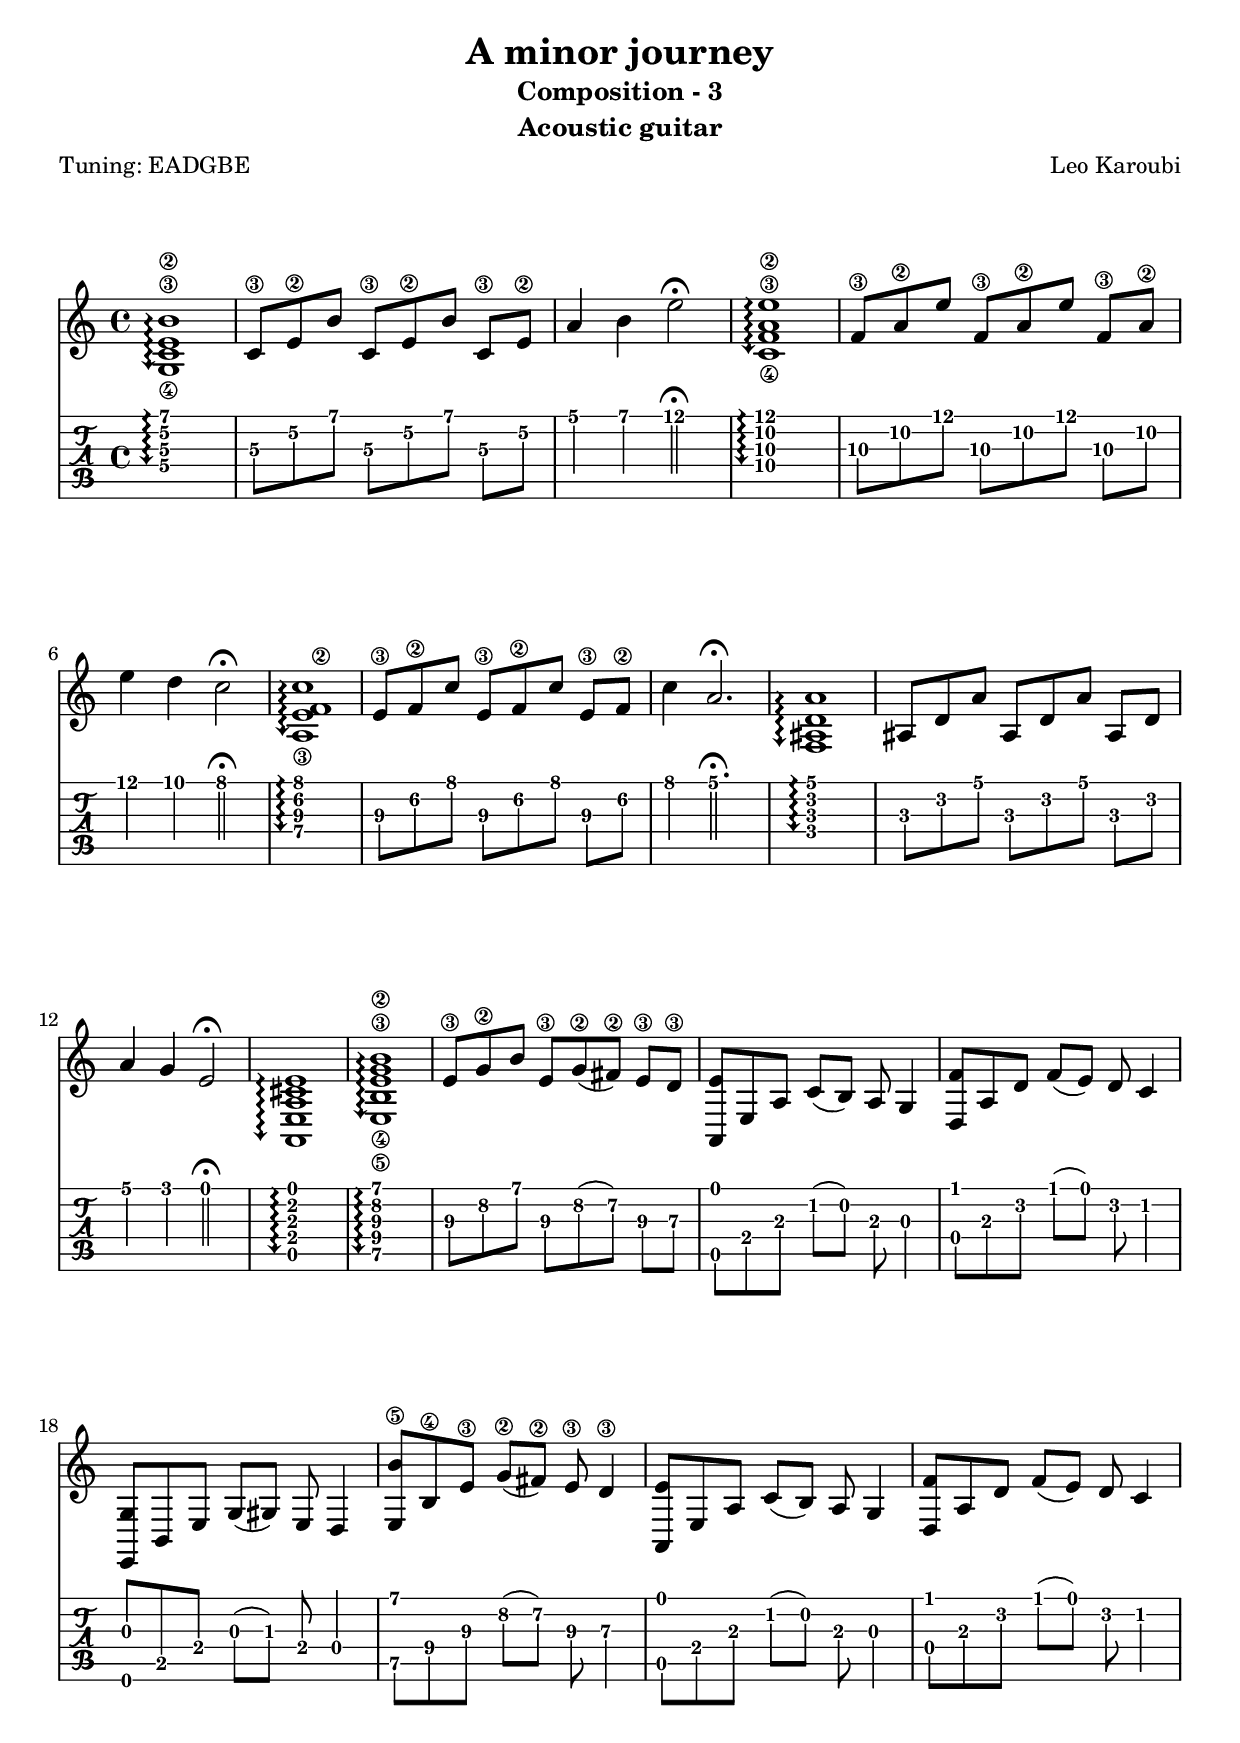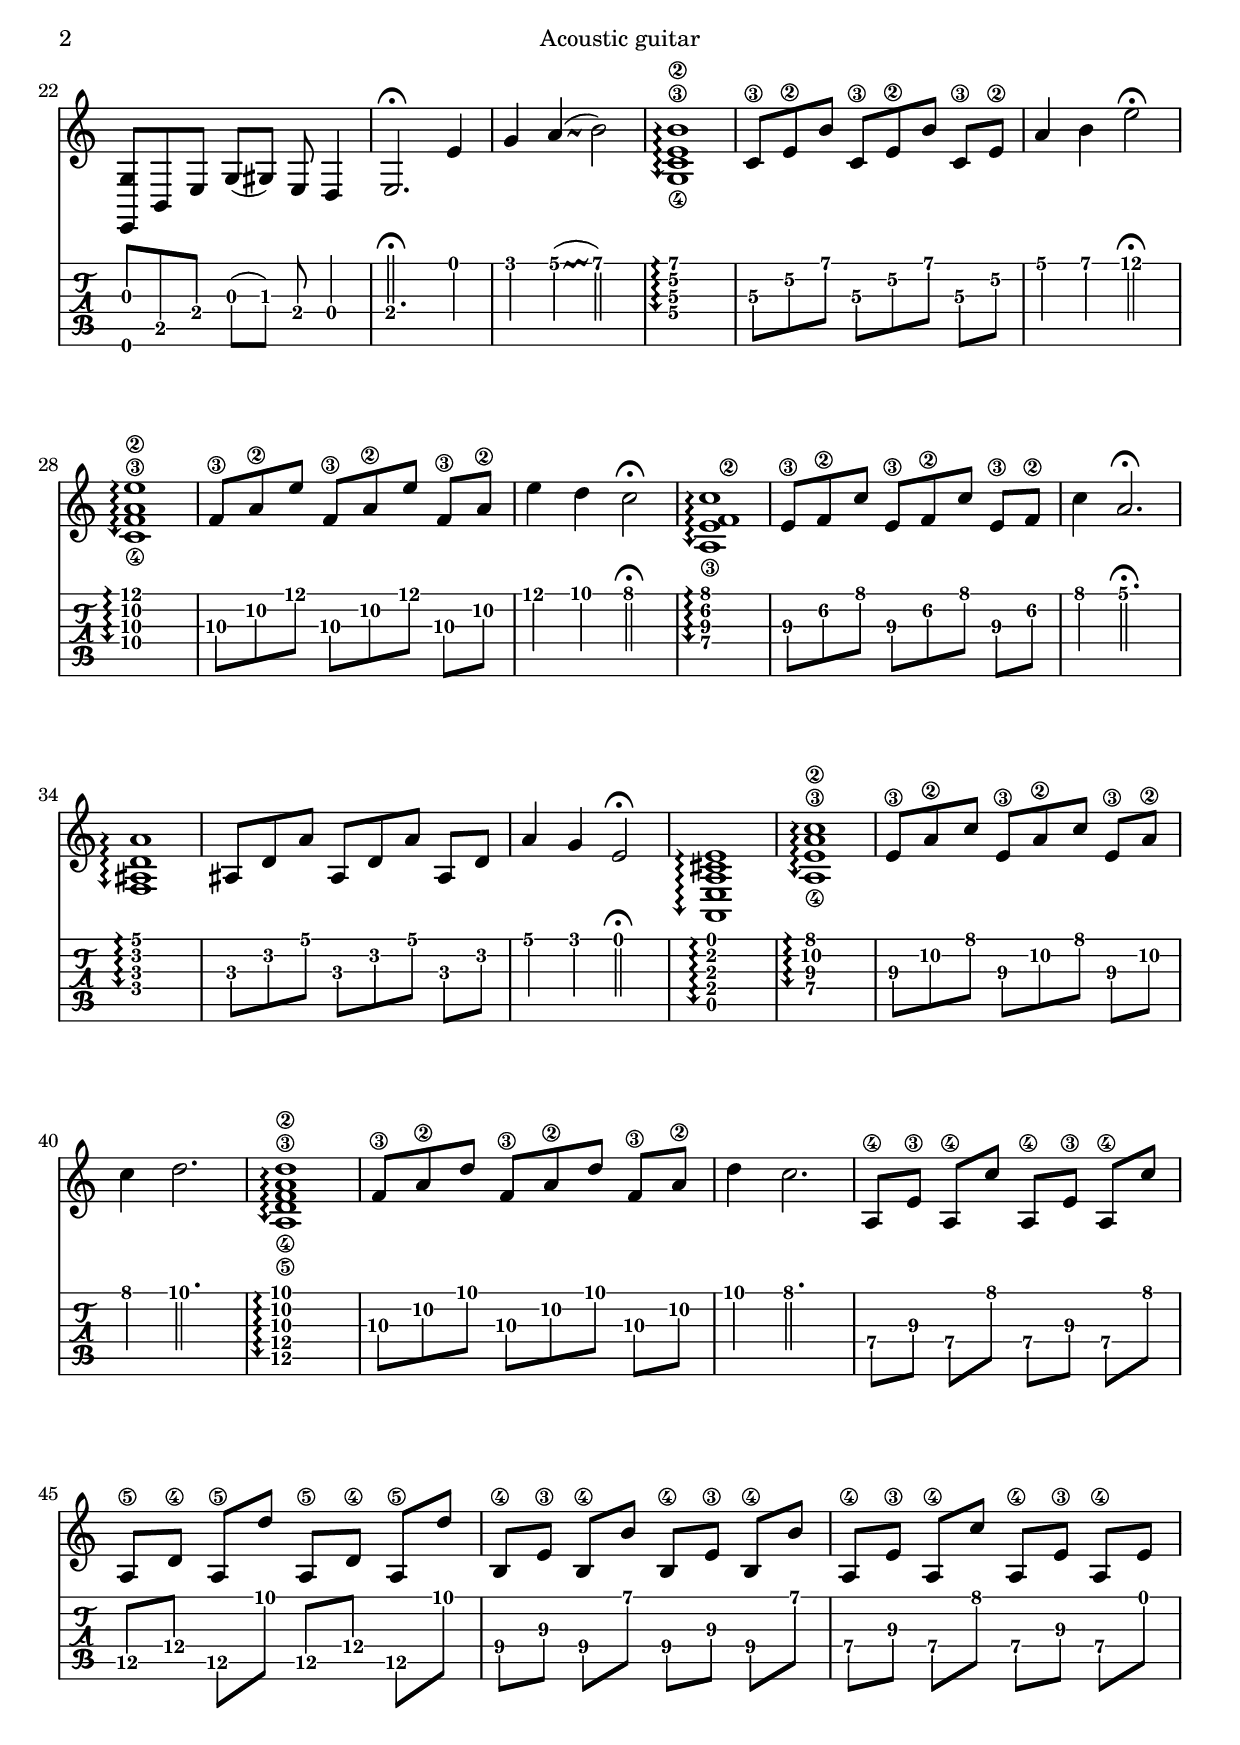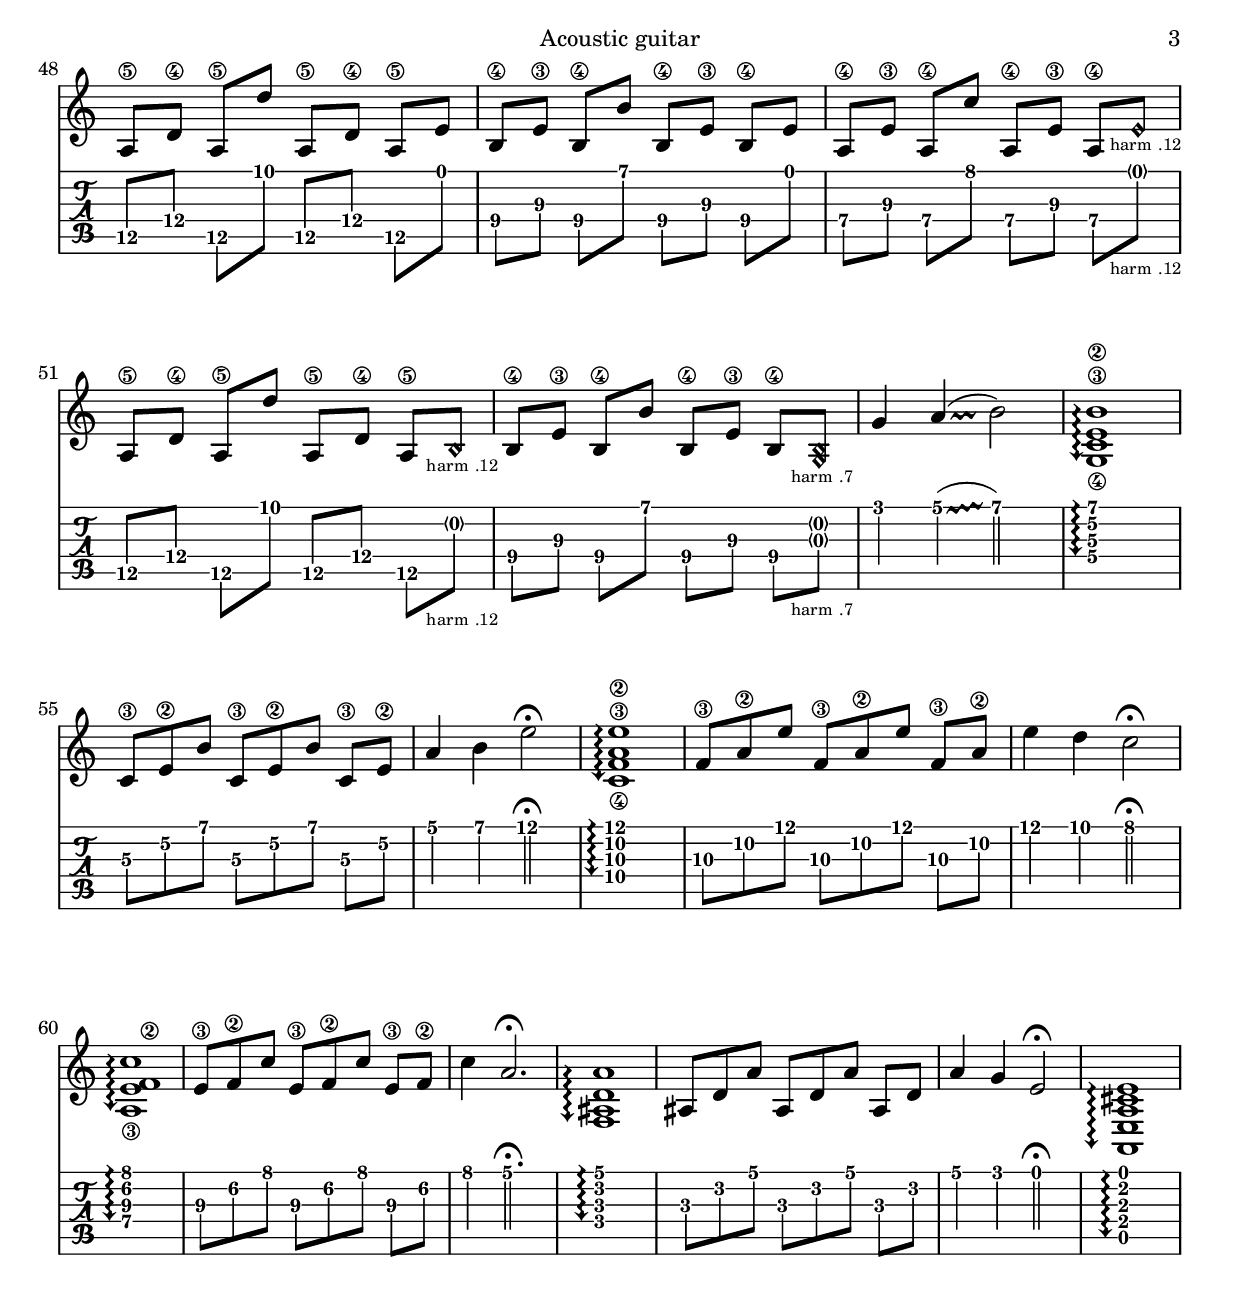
\version "2.22.1"
\include "english.ly"
\header {
  title = "A minor journey"
  subtitle = "Composition - 3"
  instrument = "Acoustic guitar"
  meter = "Tuning: EADGBE"
  arranger = "Leo Karoubi"
  % composer = "Leo Karoubi"
}

\layout { 
  indent = 0.0\cm 
  #(layout-set-staff-size 21)
  \context {
    \Score
    \override Glissando.thickness = #3
    \override Glissando.style = #'trill
    \override SpacingSpanner.common-shortest-duration = #(ly:make-moment 1/16)
  }
}

\markup { 
  \vspace #1
}

timeSign = 4/4
harmTwelveMarkup = -\markup { \center-align \abs-fontsize #8 { harm .12 }}
harmSevenMarkup = -\markup { \center-align \abs-fontsize #8 { harm .7 }}

rallentendo = -\markup { \abs-fontsize #10 { rallentendo }}

chorus = {
  \arpeggioArrowDown<g\4 c'\3 e'\2 b'>1\arpeggio | c'8\3[ e'\2 b'] c'8\3[ e'\2 b'] c'8\3[ e'\2] | a'4 b'4 e''2\fermata |
  \arpeggioArrowDown<c'\4 f'\3 a'\2 e''>1\arpeggio | f'8\3[a'\2 e''] f'8\3[a'\2 e''] f'8\3[a'\2] | e''4 d''4 c''2\fermata |
  \arpeggioArrowDown<a e'\3 f'\2 c''>1\arpeggio | e'8\3[ f'\2 c''] e'8\3[ f'\2 c''] e'8\3[ f'\2] | c''4 a'2.\fermata | 
  \arpeggioArrowDown<f a-sharp d' a'>1\arpeggio | a-sharp8[ d' a'] a-sharp8[ d' a'] a-sharp8[ d'] | a'4 g'4 e'2\fermata |
  \arpeggioArrowDown<a, e a c-sharp' e'>1\arpeggio
}

first_verse = {
  \arpeggioArrowDown<e\5 b\4 e'\3 g'\2 b'>1\arpeggio | e'8\3[ g'\2 b'] e'8\3[ g'8\2( f-sharp'\2)] e'8\3[ d'\3] |

  <a, e'>8[ e a] c'8([ b]) a8 g4 |
  <d f'>8[ a d'] f'8([ e']) d'8 c'4 |
  <e, g>8[ b, e] g([ g-sharp)] e8 d4 |

  <e\5 b'>8[ b\4 e'\3] g'8\2[( f-sharp'\2)] e'8\3 d'4\3 |

  <a, e'>8[ e a] c'8([ b]) a8 g4 |
  <d f'>8[ a d'] f'8([ e']) d'8 c'4 |
  <e, g>8[ b, e] g([ g-sharp)] e8 d4 |
  e2.\fermata e'4 |
}

bridge = {
  g'4 a'4 \glissando( b'2)
}

second_verse = {
  \arpeggioArrowDown<a\4 e'\3 a'\2 c''>1\arpeggio | e'8\3[ a'\2 c''] e'8\3[ a'\2 c''] e'8\3[ a'\2] | c''4 d''2. |
  \arpeggioArrowDown<a\5 d'\4 f'\3 a'\2 d''>1\arpeggio | f'8\3[ a'\2 d''] f'8\3[ a'\2 d''] f'8\3[ a'\2] | d''4 c''2. |

  a8\4[ e'8\3] a8\4[ c''] a8\4[ e'8\3] a8\4[ c''] |
  a8\5[d'\4] a8\5[ d''] a8\5[d'\4] a8\5[ d''] |
  b8\4[ e'\3] b8\4[ b'] b8\4[ e'\3] b8\4[ b'] |

  a8\4[ e'8\3] a8\4[ c''] a8\4[ e'8\3] a8\4[ e'] |
  a8\5[d'\4] a8\5[ d''] a8\5[d'\4] a8\5[ e'] |
  b8\4[ e'\3] b8\4[ b'] b8\4[ e'\3] b8\4[ e'] |

  a8\4[ e'8\3] a8\4[ c''] a8\4[ e'8\3] a8\4[ e'\harmonic\harmTwelveMarkup] |
  a8\5[d'\4] a8\5[ d''] a8\5[d'\4] a8\5[ b\harmonic\harmTwelveMarkup] |
  b8\4[ e'\3] b8\4[ b'] b8\4[ e'\3] b8\4[ <g\harmonic b\harmonic>\harmSevenMarkup] |
}

full_part = {
    \chorus
    \first_verse
    \bridge
    \chorus
    \second_verse
    \bridge
    \chorus
}

\score {
    <<
    \new Staff {
        \clef "G"
        \time \timeSign
        \full_part
    }
    \new TabStaff {
        \set TabStaff.minimumFret = #0
        \time \timeSign
        \tabFullNotation
        \full_part
    }
    >>
}
